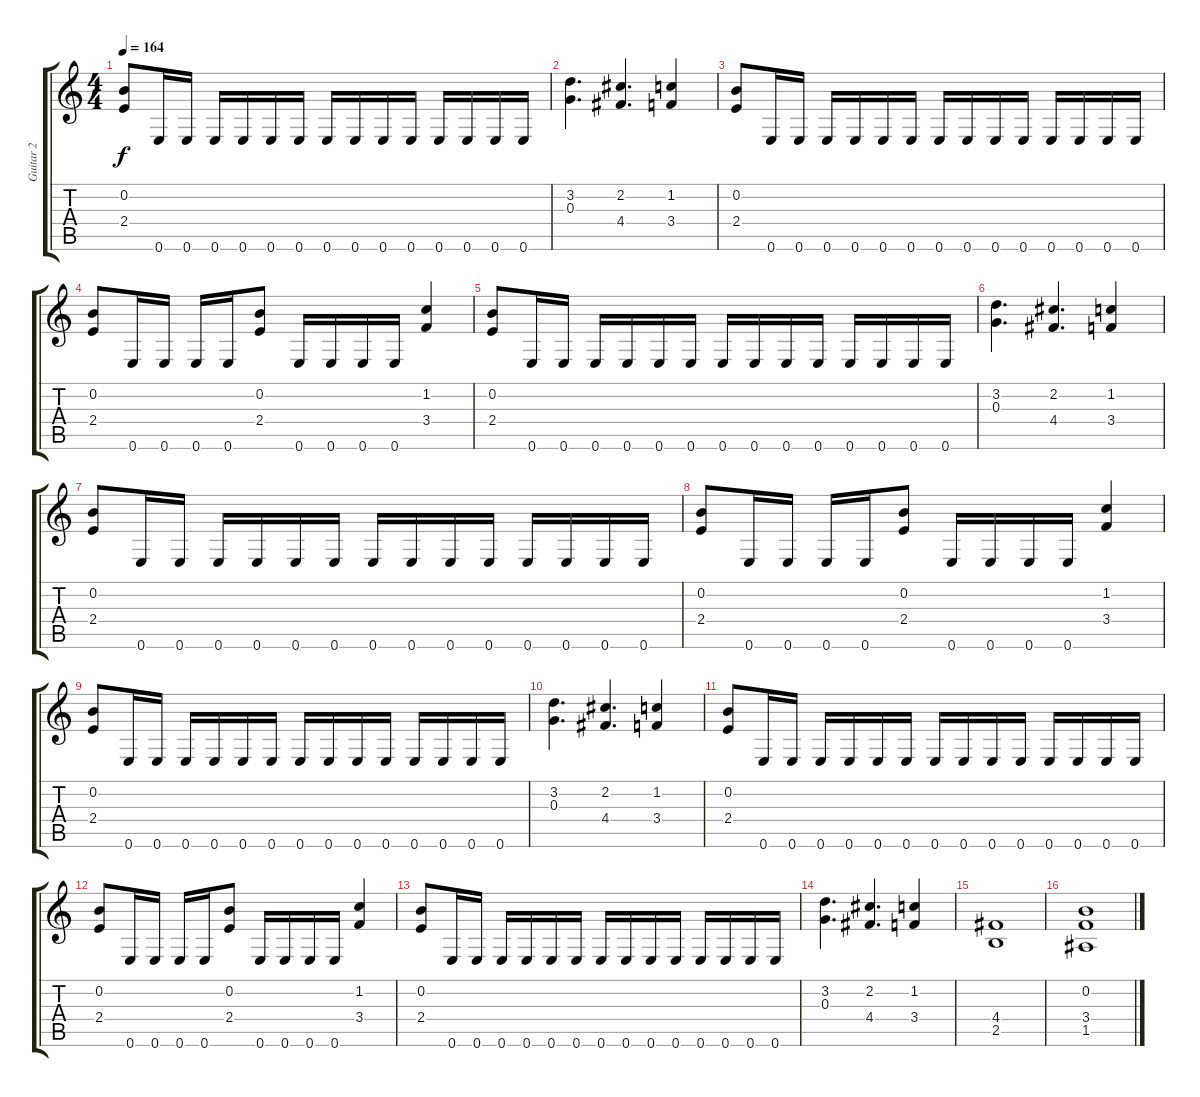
\track ("Guitar 2 " "Guitar 2 ") {instrument distortionguitar}
\staff {score tabs}
\tuning (E4 B3 G3 D3 A2 E2) {hide}
\ts (4 4)
\tempo 164
\clef g2
\ks c
(0.2 2.4).8{dy f} 0.6.16 0.6.16 0.6.16 0.6.16 0.6.16 0.6.16 0.6.16 0.6.16 0.6.16 0.6.16 0.6.16 0.6.16 0.6.16 0.6.16 |
(3.2 0.3).4{d} (2.2 4.4).4{d} (1.2 3.4).4 |
(0.2 2.4).8 0.6.16 0.6.16 0.6.16 0.6.16 0.6.16 0.6.16 0.6.16 0.6.16 0.6.16 0.6.16 0.6.16 0.6.16 0.6.16 0.6.16 |
(0.2 2.4).8 0.6.16 0.6.16 0.6.16 0.6.16 (0.2 2.4).8 0.6.16 0.6.16 0.6.16 0.6.16 (1.2 3.4).4 |
(0.2 2.4).8 0.6.16 0.6.16 0.6.16 0.6.16 0.6.16 0.6.16 0.6.16 0.6.16 0.6.16 0.6.16 0.6.16 0.6.16 0.6.16 0.6.16 |
(3.2 0.3).4{d} (2.2 4.4).4{d} (1.2 3.4).4 |
(0.2 2.4).8 0.6.16 0.6.16 0.6.16 0.6.16 0.6.16 0.6.16 0.6.16 0.6.16 0.6.16 0.6.16 0.6.16 0.6.16 0.6.16 0.6.16 |
(0.2 2.4).8 0.6.16 0.6.16 0.6.16 0.6.16 (0.2 2.4).8 0.6.16 0.6.16 0.6.16 0.6.16 (1.2 3.4).4 |
(0.2 2.4).8 0.6.16 0.6.16 0.6.16 0.6.16 0.6.16 0.6.16 0.6.16 0.6.16 0.6.16 0.6.16 0.6.16 0.6.16 0.6.16 0.6.16 |
(3.2 0.3).4{d} (2.2 4.4).4{d} (1.2 3.4).4 |
(0.2 2.4).8 0.6.16 0.6.16 0.6.16 0.6.16 0.6.16 0.6.16 0.6.16 0.6.16 0.6.16 0.6.16 0.6.16 0.6.16 0.6.16 0.6.16 |
(0.2 2.4).8 0.6.16 0.6.16 0.6.16 0.6.16 (0.2 2.4).8 0.6.16 0.6.16 0.6.16 0.6.16 (1.2 3.4).4 |
(0.2 2.4).8 0.6.16 0.6.16 0.6.16 0.6.16 0.6.16 0.6.16 0.6.16 0.6.16 0.6.16 0.6.16 0.6.16 0.6.16 0.6.16 0.6.16 |
(3.2 0.3).4{d} (2.2 4.4).4{d} (1.2 3.4).4 |
(4.4 2.5).1 |
(0.2 3.4 1.5).1
